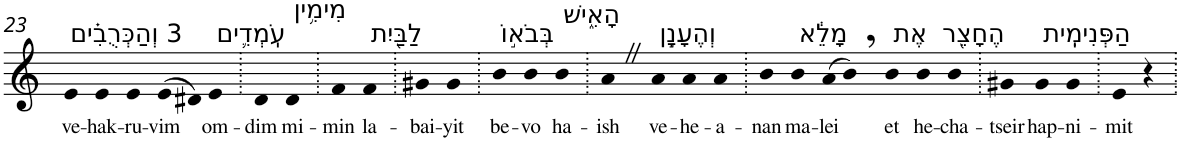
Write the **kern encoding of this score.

**kern	**text
*part1	*part1
*staff1	*staff1
*I"Piano	*
*I'Pno	*
!!LO:PB:g=z
*clefG2	*
*k[]	*
=23	=23
!LO:TX:a:t=3 וְהַכְּרֻבִ֗ים	!
!	!LO:LY:b
4e	ve-
!	!LO:LY:b
4e	-hak-
!	!LO:LY:b
4e	-ru-
!	!LO:LY:b
(>8e	-vim
8d#X)	.
!LO:TX:a:t=עֹֽמְדִ֛ים	!
!	!LO:LY:b
4e	om-
=24.	=24.
!	!LO:LY:b
4d	-dim
!LO:TX:a:t=מִימִ֥ין	!
!	!LO:LY:b
4d	mi-
=25.	=25.
!	!LO:LY:b
4f	-min
!LO:TX:a:t=לַבַּ֖יִת	!
!	!LO:LY:b
4f	la-
=26.	=26.
!	!LO:LY:b
4g#X	-bai-
!	!LO:LY:b
4g#	-yit
=27.	=27.
!LO:TX:a:t=בְּבֹא֣וֹ	!
!	!LO:LY:b
4b	be-
!	!LO:LY:b
4b	-vo
!LO:TX:a:t=הָאִ֑ישׁ	!
!	!LO:LY:b
4b	ha-
=28.	=28.
!	!LO:LY:b
4aZ	-ish
!LO:TX:a:t=וְהֶעָנָ֣ן	!
!	!LO:LY:b
4a	ve-
!	!LO:LY:b
4a	-he-
!	!LO:LY:b
4a	-a-
=29.	=29.
!	!LO:LY:b
4b	-nan
!LO:TX:a:t=מָלֵ֔א	!
!	!LO:LY:b
4b	ma-
!	!LO:LY:b
(>8a	-lei
8b,)	.
!LO:TX:a:t=אֶת	!
!	!LO:LY:b
4b	et
!LO:TX:a:t=הֶחָצֵ֖ר	!
!	!LO:LY:b
4b	he-
!	!LO:LY:b
4b	-cha-
=30.	=30.
!	!LO:LY:b
4g#X	-tseir
!LO:TX:a:t=הַפְּנִימִֽית	!
!	!LO:LY:b
4g#	hap-
!	!LO:LY:b
4g#	-ni-
=31.	=31.
!	!LO:LY:b
4e	-mit
4r	.
=.	=.
*-	*-
